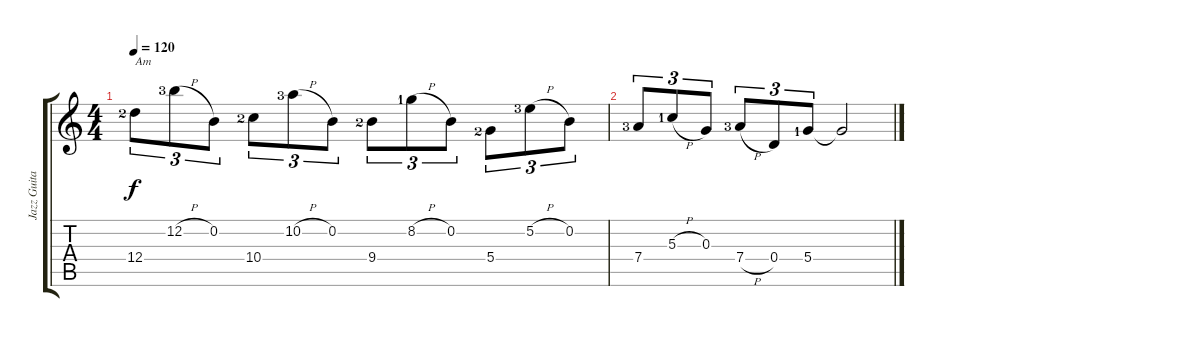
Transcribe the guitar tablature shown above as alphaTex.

\track ("Jazz Guitar" "Jazz Guita") {instrument electricguitarjazz}
\staff {score tabs}
\tuning (E4 B3 G3 D3 A2 E2) {hide}
\ts (4 4)
\tempo 120
\clef g2
\ks c
12.4{lf 3}.8{tu (3 2) txt "Am" dy f instrument electricguitarjazz} 12.2{h lf 4}.8{tu (3 2)} 0.2.8{tu (3 2)} 10.4{lf 3}.8{tu (3 2)} 10.2{h lf 4}.8{tu (3 2)} 0.2.8{tu (3 2)} 9.4{lf 3}.8{tu (3 2)} 8.2{h lf 2}.8{tu (3 2)} 0.2.8{tu (3 2)} 5.4{lf 3}.8{tu (3 2)} 5.2{h lf 4}.8{tu (3 2)} 0.2.8{tu (3 2)} |
7.4{lf 4}.8{tu (3 2)} 5.3{h lf 2}.8{tu (3 2)} 0.3.8{tu (3 2)} 7.4{h lf 4}.8{tu (3 2)} 0.4.8{tu (3 2)} 5.4{lf 2}.8{tu (3 2)} 5.4{t}.2
